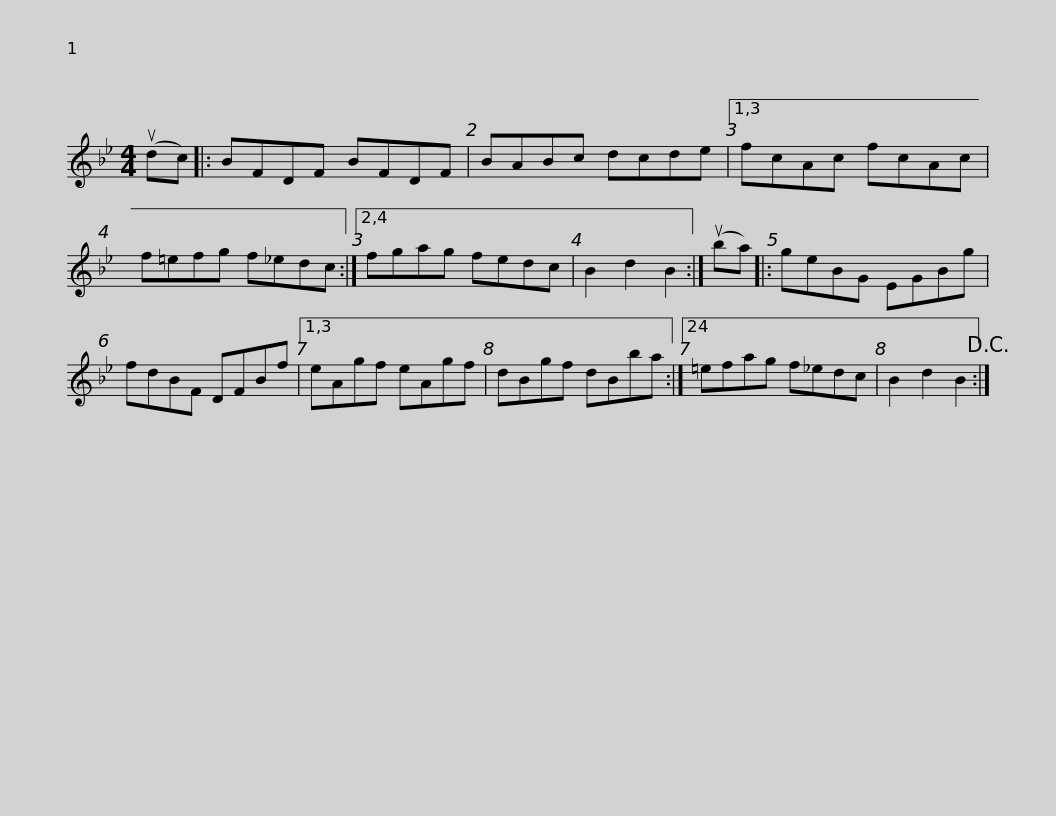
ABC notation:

X:1
L:1/8
M:4/4
I:linebreak $
K:Bb
V:1 treble
V:1
 (udc) |: BFDF BFDF | BABc dcde |1,3 fcAc fcAc | f=efg f_edc :|2,4 %5
 fgag fedc |$ B2 d2 B2 :| (uba) |: geBG EGBg | fdBF DFBf |1,3 %10
 eAgf eAgf | dBgf dBba :|24$ =efag f_edc | B2 d2 B2!D.C.! :| %14
